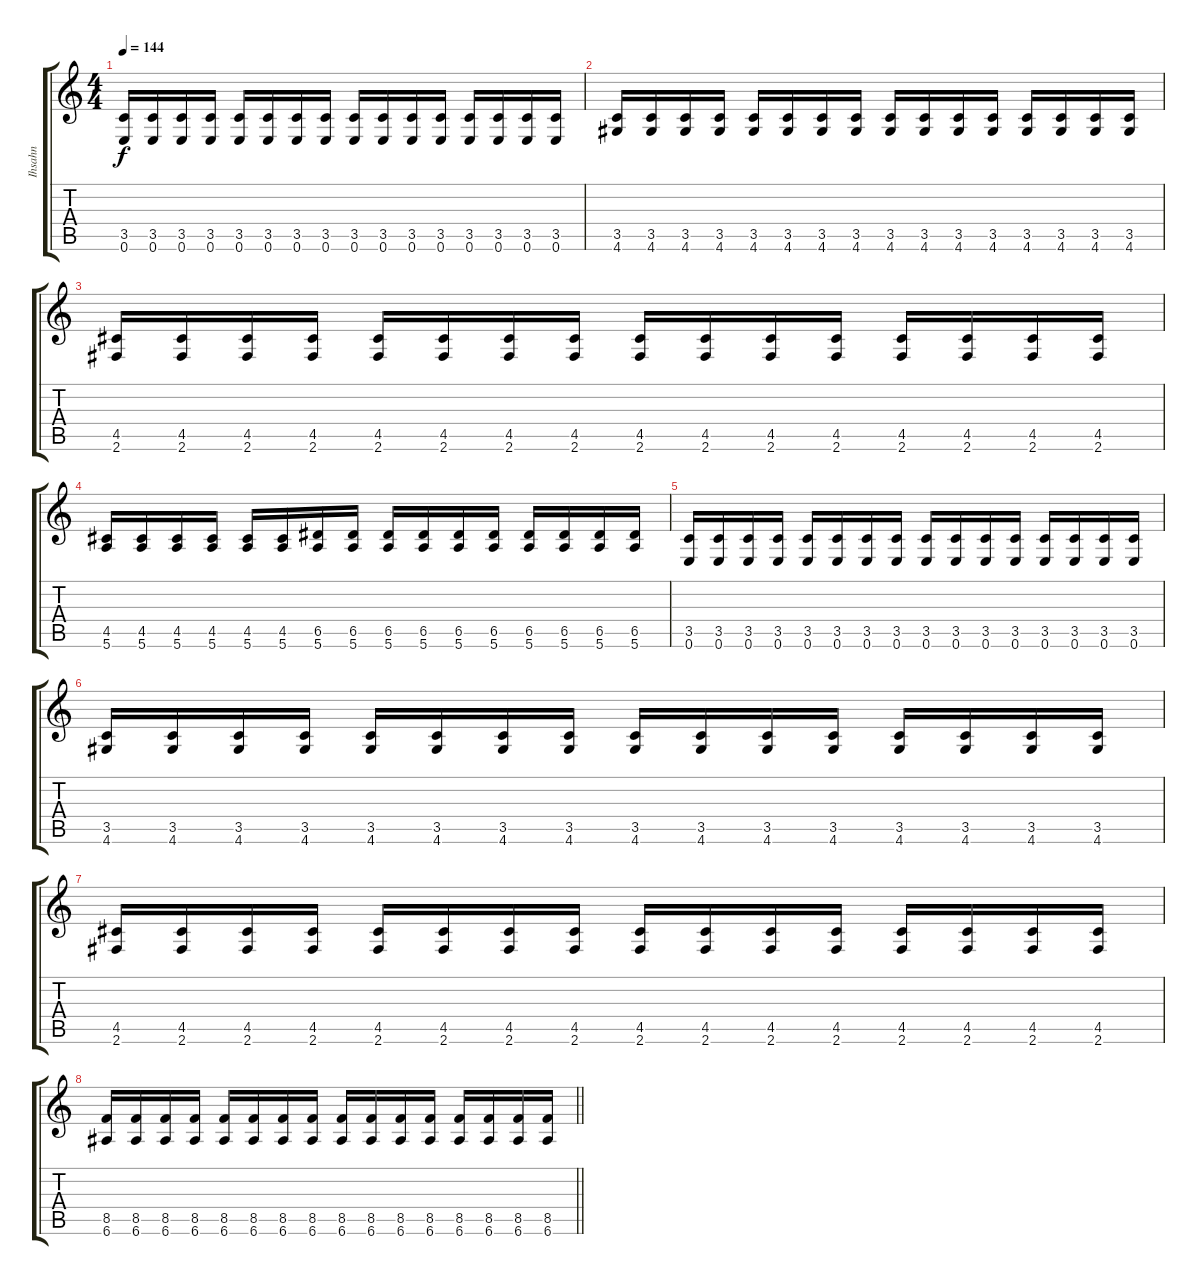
\track ("Ihsahn" "Ihsahn") {instrument distortionguitar}
\staff {score tabs}
\tuning (E4 B3 G3 D3 A2 E2) {hide}
\ts (4 4)
\section ("" "")
\tempo 144
\clef g2
\ks c
(3.5 0.6).16{dy f} (3.5 0.6).16 (3.5 0.6).16 (3.5 0.6).16 (3.5 0.6).16 (3.5 0.6).16 (3.5 0.6).16 (3.5 0.6).16 (3.5 0.6).16 (3.5 0.6).16 (3.5 0.6).16 (3.5 0.6).16 (3.5 0.6).16 (3.5 0.6).16 (3.5 0.6).16 (3.5 0.6).16 |
(3.5 4.6).16 (3.5 4.6).16 (3.5 4.6).16 (3.5 4.6).16 (3.5 4.6).16 (3.5 4.6).16 (3.5 4.6).16 (3.5 4.6).16 (3.5 4.6).16 (3.5 4.6).16 (3.5 4.6).16 (3.5 4.6).16 (3.5 4.6).16 (3.5 4.6).16 (3.5 4.6).16 (3.5 4.6).16 |
(4.5 2.6).16 (4.5 2.6).16 (4.5 2.6).16 (4.5 2.6).16 (4.5 2.6).16 (4.5 2.6).16 (4.5 2.6).16 (4.5 2.6).16 (4.5 2.6).16 (4.5 2.6).16 (4.5 2.6).16 (4.5 2.6).16 (4.5 2.6).16 (4.5 2.6).16 (4.5 2.6).16 (4.5 2.6).16 |
(4.5 5.6).16 (4.5 5.6).16 (4.5 5.6).16 (4.5 5.6).16 (4.5 5.6).16 (4.5 5.6).16 (6.5 5.6).16 (6.5 5.6).16 (6.5 5.6).16 (6.5 5.6).16 (6.5 5.6).16 (6.5 5.6).16 (6.5 5.6).16 (6.5 5.6).16 (6.5 5.6).16 (6.5 5.6).16 |
(3.5 0.6).16 (3.5 0.6).16 (3.5 0.6).16 (3.5 0.6).16 (3.5 0.6).16 (3.5 0.6).16 (3.5 0.6).16 (3.5 0.6).16 (3.5 0.6).16 (3.5 0.6).16 (3.5 0.6).16 (3.5 0.6).16 (3.5 0.6).16 (3.5 0.6).16 (3.5 0.6).16 (3.5 0.6).16 |
(3.5 4.6).16 (3.5 4.6).16 (3.5 4.6).16 (3.5 4.6).16 (3.5 4.6).16 (3.5 4.6).16 (3.5 4.6).16 (3.5 4.6).16 (3.5 4.6).16 (3.5 4.6).16 (3.5 4.6).16 (3.5 4.6).16 (3.5 4.6).16 (3.5 4.6).16 (3.5 4.6).16 (3.5 4.6).16 |
(4.5 2.6).16 (4.5 2.6).16 (4.5 2.6).16 (4.5 2.6).16 (4.5 2.6).16 (4.5 2.6).16 (4.5 2.6).16 (4.5 2.6).16 (4.5 2.6).16 (4.5 2.6).16 (4.5 2.6).16 (4.5 2.6).16 (4.5 2.6).16 (4.5 2.6).16 (4.5 2.6).16 (4.5 2.6).16 |
\barLineRight lightlight
(8.5 6.6).16 (8.5 6.6).16 (8.5 6.6).16 (8.5 6.6).16 (8.5 6.6).16 (8.5 6.6).16 (8.5 6.6).16 (8.5 6.6).16 (8.5 6.6).16 (8.5 6.6).16 (8.5 6.6).16 (8.5 6.6).16 (8.5 6.6).16 (8.5 6.6).16 (8.5 6.6).16 (8.5 6.6).16
